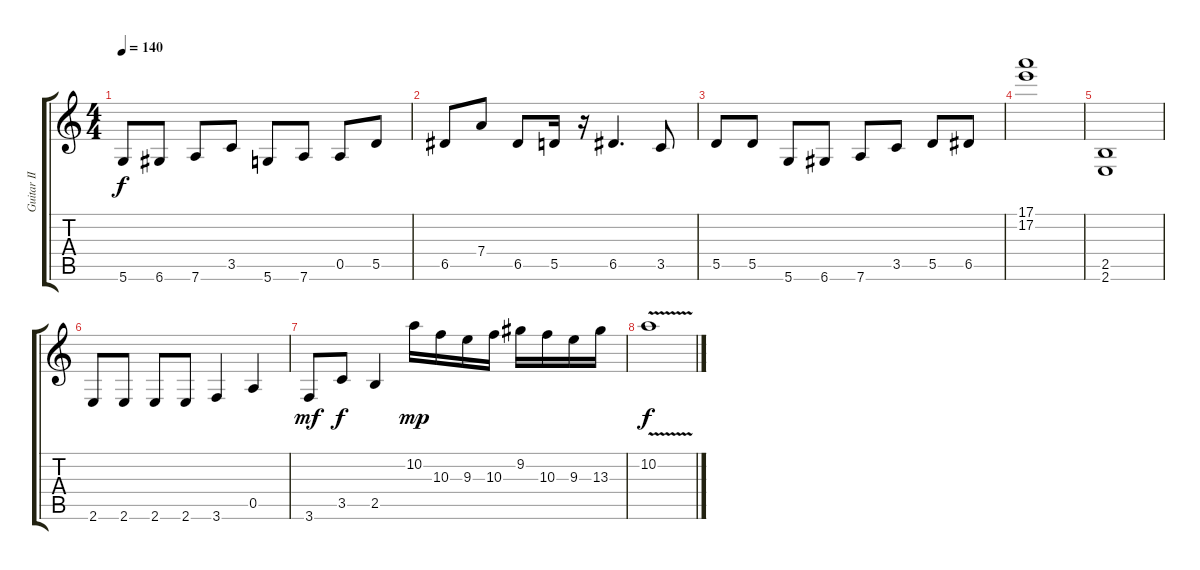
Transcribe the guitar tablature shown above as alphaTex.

\track ("Guitar II" "Guitar II") {instrument distortionguitar}
\staff {score tabs}
\tuning (E4 B3 G3 D3 A2 D2) {hide}
\ts (4 4)
\tempo 140
\clef g2
\ks c
5.6.8{dy f} 6.6.8 7.6.8 3.5.8 5.6.8 7.6.8 0.5.8 5.5.8 |
6.5.8 7.4.8 6.5.8 5.5.16 r.16 6.5.4{d} 3.5.8 |
5.5.8 5.5.8 5.6.8 6.6.8 7.6.8 3.5.8 5.5.8 6.5.8 |
(17.1 17.2).1 |
(2.5 2.6).1 |
2.6.8 2.6.8 2.6.8 2.6.8 3.6.4 0.5.4 |
3.6.8{dy mf} 3.5.8{dy f} 2.5.4 10.2.16{dy mp} 10.3.16 9.3.16 10.3.16 9.2.16 10.3.16 9.3.16 13.3.16 |
10.2{v}.1{dy f}
